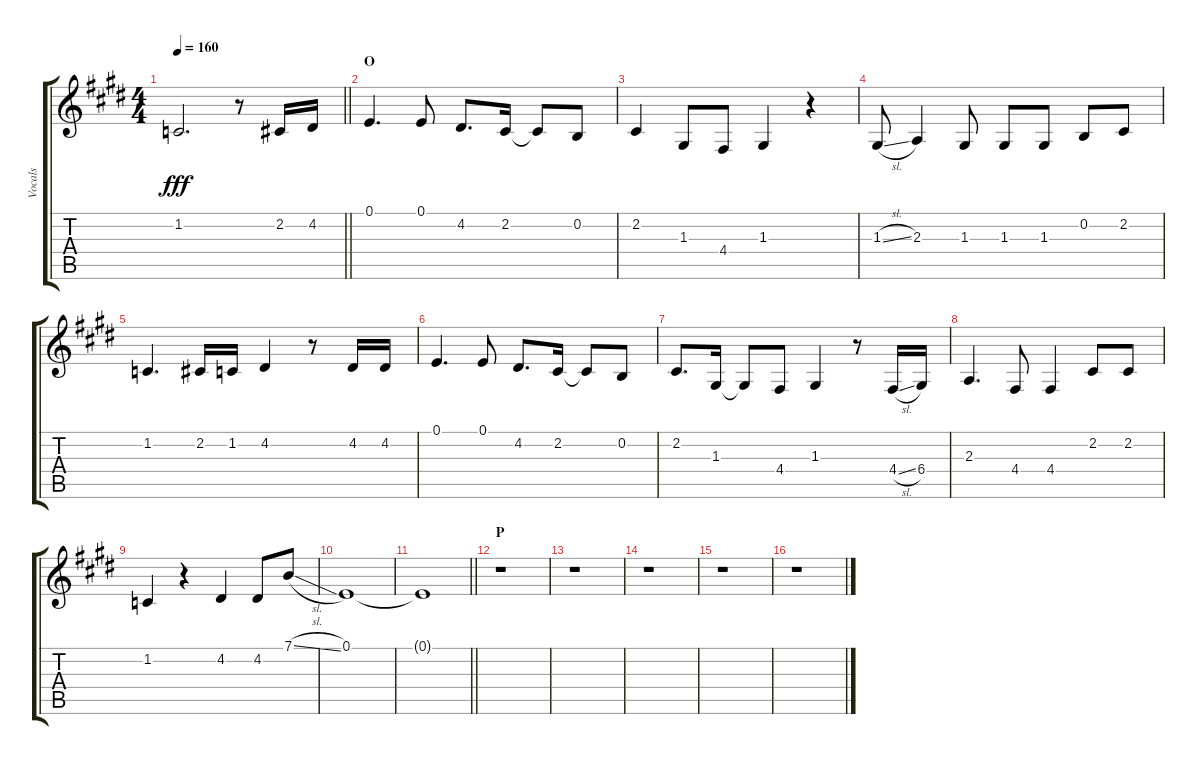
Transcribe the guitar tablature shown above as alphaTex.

\track ("Vocals" "Vocals") {instrument voiceoohs}
\staff {score tabs}
\tuning (E4 B3 G3 D3 A2 E2) {hide}
\ts (4 4)
\tempo 160
\clef g2
\barLineRight lightlight
\ks e
1.2.2{d dy fff} r.8 2.2.16 4.2.16 |
\section ("" "O")
0.1.4{d} 0.1.8 4.2.8{d} 2.2.16 2.2{t}.8 0.2.8 |
2.2.4 1.3.8 4.4.8 1.3.4 r.4 |
1.3{sl}.8 2.3.4 1.3.8 1.3.8 1.3.8 0.2.8 2.2.8 |
1.2.4{d} 2.2.16 1.2.16 4.2.4 r.8 4.2.16 4.2.16 |
0.1.4{d} 0.1.8 4.2.8{d} 2.2.16 2.2{t}.8 0.2.8 |
2.2.8{d} 1.3.16 1.3{t}.8 4.4.8 1.3.4 r.8 4.4{sl}.16 6.4.16 |
2.3.4{d} 4.4.8 4.4.4 2.2.8 2.2.8 |
1.2.4 r.4 4.2.4 4.2.8 7.1{sl}.8 |
0.1.1 |
\barLineRight lightlight
0.1{t}.1 |
\section ("" "P")
r.1 |
r.1 |
r.1 |
r.1 |
r.1
